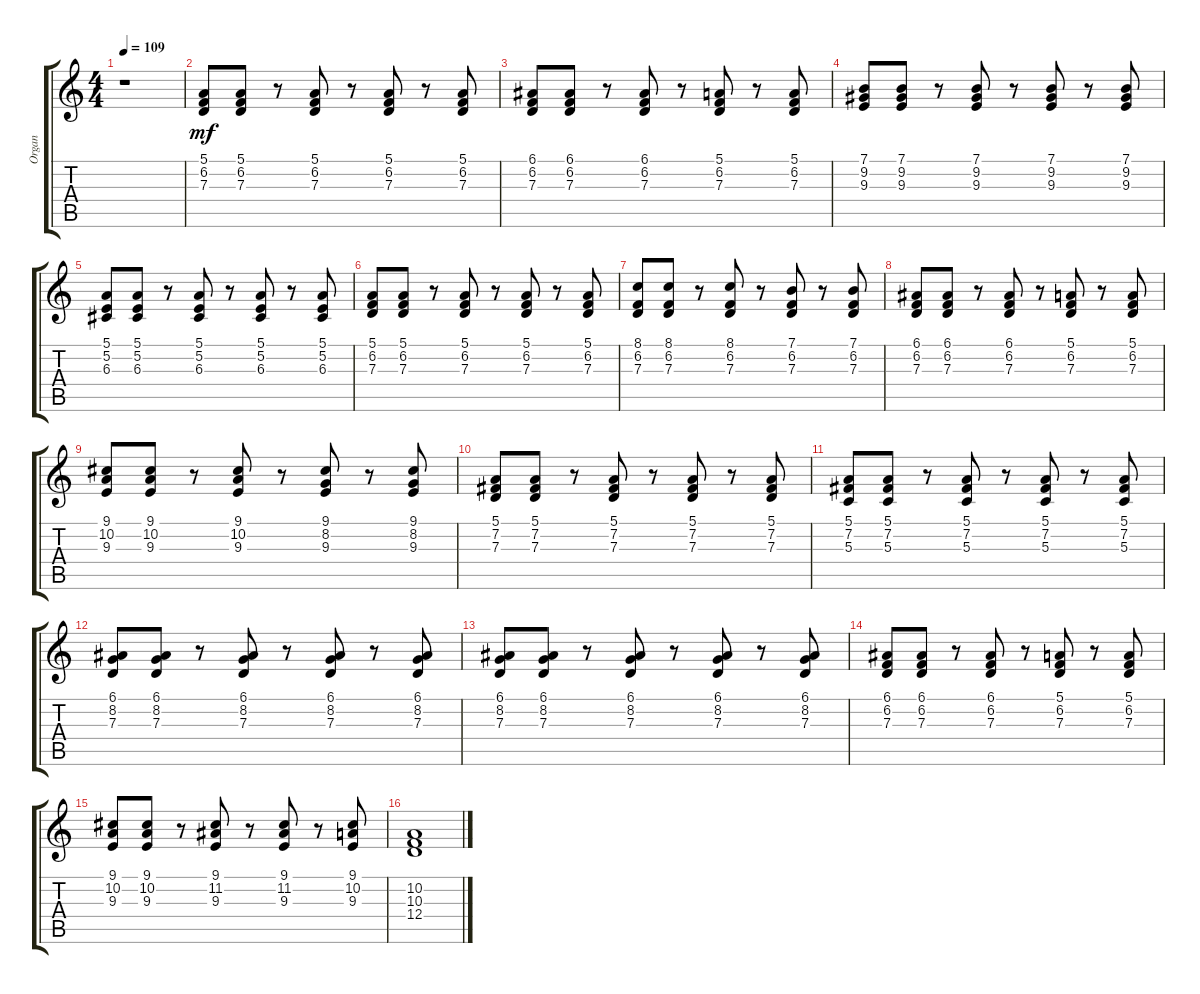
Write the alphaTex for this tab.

\track ("Organ" "Organ") {instrument rockorgan}
\staff {score tabs}
\tuning (E4 B3 G3 D3 A2 E2) {hide}
\ts (4 4)
\tempo 109
\clef g2
\ks c
r.1{dy mf} |
(5.1 6.2 7.3).8 (5.1 6.2 7.3).8 r.8 (5.1 6.2 7.3).8 r.8 (5.1 6.2 7.3).8 r.8 (5.1 6.2 7.3).8 |
(6.1 6.2 7.3).8 (6.1 6.2 7.3).8 r.8 (6.1 6.2 7.3).8 r.8 (5.1 6.2 7.3).8 r.8 (5.1 6.2 7.3).8 |
(7.1 9.2 9.3).8 (7.1 9.2 9.3).8 r.8 (7.1 9.2 9.3).8 r.8 (7.1 9.2 9.3).8 r.8 (7.1 9.2 9.3).8 |
(5.1 5.2 6.3).8 (5.1 5.2 6.3).8 r.8 (5.1 5.2 6.3).8 r.8 (5.1 5.2 6.3).8 r.8 (5.1 5.2 6.3).8 |
(5.1 6.2 7.3).8 (5.1 6.2 7.3).8 r.8 (5.1 6.2 7.3).8 r.8 (5.1 6.2 7.3).8 r.8 (5.1 6.2 7.3).8 |
(8.1 6.2 7.3).8 (8.1 6.2 7.3).8 r.8 (8.1 6.2 7.3).8 r.8 (7.1 6.2 7.3).8 r.8 (7.1 6.2 7.3).8 |
(6.1 6.2 7.3).8 (6.1 6.2 7.3).8 r.8 (6.1 6.2 7.3).8 r.8 (5.1 6.2 7.3).8 r.8 (5.1 6.2 7.3).8 |
(9.1 10.2 9.3).8 (9.1 10.2 9.3).8 r.8 (9.1 10.2 9.3).8 r.8 (9.1 8.2 9.3).8 r.8 (9.1 8.2 9.3).8 |
(5.1 7.2 7.3).8 (5.1 7.2 7.3).8 r.8 (5.1 7.2 7.3).8 r.8 (5.1 7.2 7.3).8 r.8 (5.1 7.2 7.3).8 |
(5.1 7.2 5.3).8 (5.1 7.2 5.3).8 r.8 (5.1 7.2 5.3).8 r.8 (5.1 7.2 5.3).8 r.8 (5.1 7.2 5.3).8 |
(6.1 8.2 7.3).8 (6.1 8.2 7.3).8 r.8 (6.1 8.2 7.3).8 r.8 (6.1 8.2 7.3).8 r.8 (6.1 8.2 7.3).8 |
(6.1 8.2 7.3).8 (6.1 8.2 7.3).8 r.8 (6.1 8.2 7.3).8 r.8 (6.1 8.2 7.3).8 r.8 (6.1 8.2 7.3).8 |
(6.1 6.2 7.3).8 (6.1 6.2 7.3).8 r.8 (6.1 6.2 7.3).8 r.8 (5.1 6.2 7.3).8 r.8 (5.1 6.2 7.3).8 |
(9.1 10.2 9.3).8 (9.1 10.2 9.3).8 r.8 (9.1 11.2 9.3).8 r.8 (9.1 11.2 9.3).8 r.8 (9.1 10.2 9.3).8 |
(10.2 10.3 12.4).1
